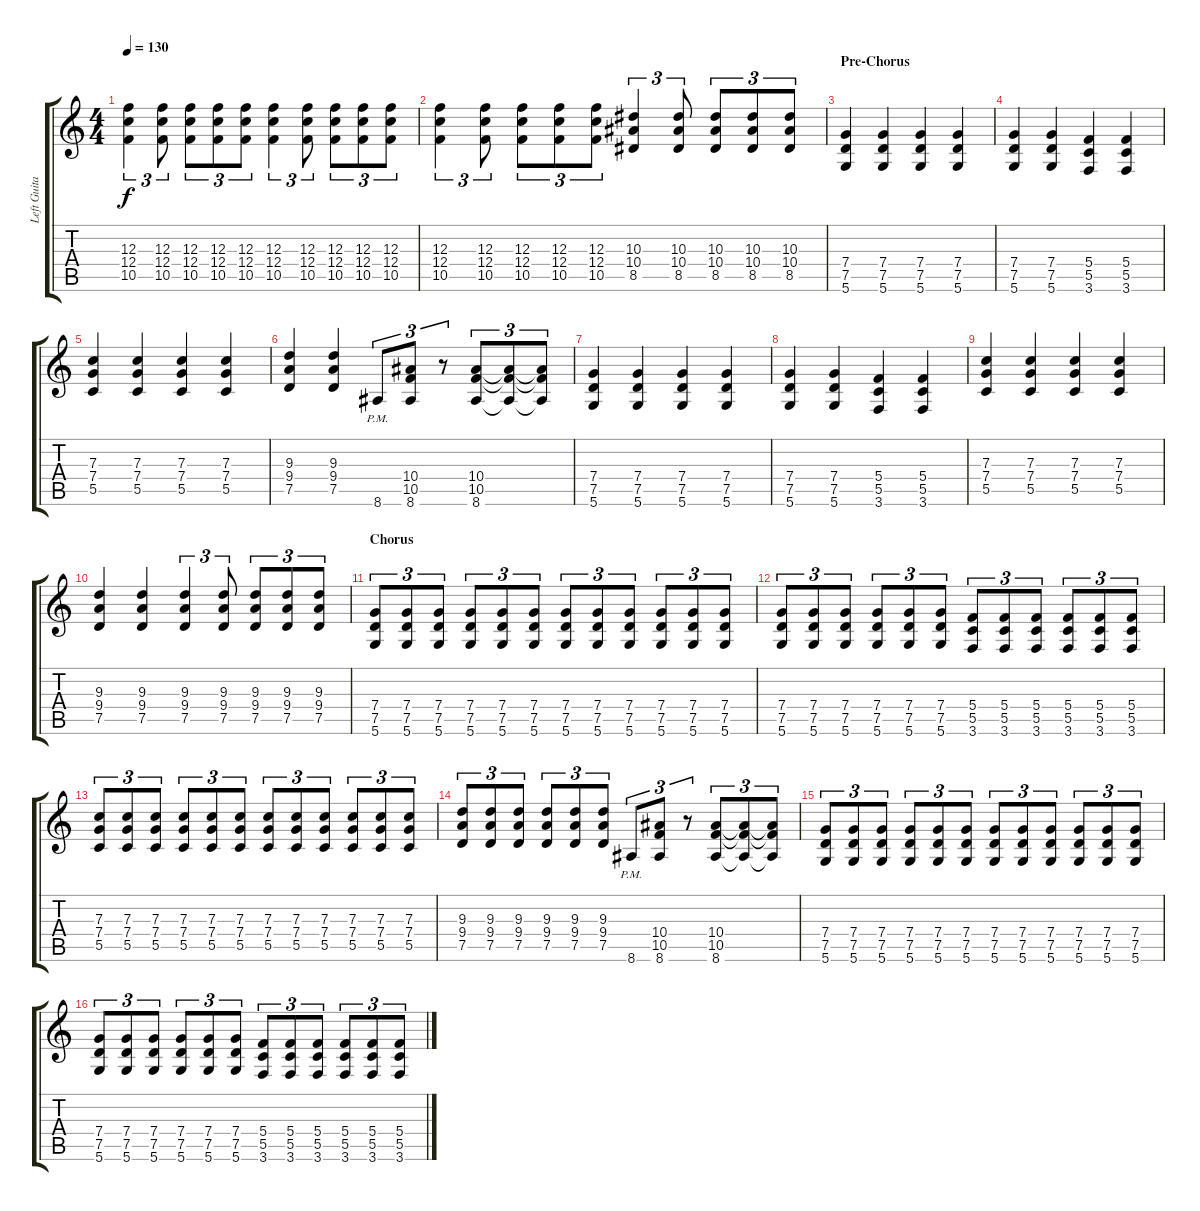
\track ("Left Guitar" "Left Guita") {instrument distortionguitar}
\staff {score tabs}
\tuning (D4 A3 F3 C3 G2 D2) {hide}
\ts (4 4)
\tempo 130
\clef g2
\ks c
(12.3 12.4 10.5).4{tu (3 2) dy f} (12.3 12.4 10.5).8{tu (3 2)} (12.3 12.4 10.5).8{tu (3 2)} (12.3 12.4 10.5).8{tu (3 2)} (12.3 12.4 10.5).8{tu (3 2)} (12.3 12.4 10.5).4{tu (3 2)} (12.3 12.4 10.5).8{tu (3 2)} (12.3 12.4 10.5).8{tu (3 2)} (12.3 12.4 10.5).8{tu (3 2)} (12.3 12.4 10.5).8{tu (3 2)} |
(12.3 12.4 10.5).4{tu (3 2)} (12.3 12.4 10.5).8{tu (3 2)} (12.3 12.4 10.5).8{tu (3 2)} (12.3 12.4 10.5).8{tu (3 2)} (12.3 12.4 10.5).8{tu (3 2)} (10.3 10.4 8.5).4{tu (3 2)} (10.3 10.4 8.5).8{tu (3 2)} (10.3 10.4 8.5).8{tu (3 2)} (10.3 10.4 8.5).8{tu (3 2)} (10.3 10.4 8.5).8{tu (3 2)} |
\section ("" "Pre-Chorus")
(7.4 7.5 5.6).4 (7.4 7.5 5.6).4 (7.4 7.5 5.6).4 (7.4 7.5 5.6).4 |
(7.4 7.5 5.6).4 (7.4 7.5 5.6).4 (5.4 5.5 3.6).4 (5.4 5.5 3.6).4 |
(7.3 7.4 5.5).4 (7.3 7.4 5.5).4 (7.3 7.4 5.5).4 (7.3 7.4 5.5).4 |
(9.3 9.4 7.5).4 (9.3 9.4 7.5).4 8.6{pm}.8{tu (3 2)} (10.4 10.5 8.6).8{tu (3 2)} r.8{tu (3 2)} (10.4 10.5 8.6).8{tu (3 2)} (10.4{t} 10.5{t} 8.6{t}).8{tu (3 2)} (10.4{t} 10.5{t} 8.6{t}).8{tu (3 2)} |
(7.4 7.5 5.6).4 (7.4 7.5 5.6).4 (7.4 7.5 5.6).4 (7.4 7.5 5.6).4 |
(7.4 7.5 5.6).4 (7.4 7.5 5.6).4 (5.4 5.5 3.6).4 (5.4 5.5 3.6).4 |
(7.3 7.4 5.5).4 (7.3 7.4 5.5).4 (7.3 7.4 5.5).4 (7.3 7.4 5.5).4 |
(9.3 9.4 7.5).4 (9.3 9.4 7.5).4 (9.3 9.4 7.5).4{tu (3 2)} (9.3 9.4 7.5).8{tu (3 2)} (9.3 9.4 7.5).8{tu (3 2)} (9.3 9.4 7.5).8{tu (3 2)} (9.3 9.4 7.5).8{tu (3 2)} |
\section ("" "Chorus")
(7.4 7.5 5.6).8{tu (3 2)} (7.4 7.5 5.6).8{tu (3 2)} (7.4 7.5 5.6).8{tu (3 2)} (7.4 7.5 5.6).8{tu (3 2)} (7.4 7.5 5.6).8{tu (3 2)} (7.4 7.5 5.6).8{tu (3 2)} (7.4 7.5 5.6).8{tu (3 2)} (7.4 7.5 5.6).8{tu (3 2)} (7.4 7.5 5.6).8{tu (3 2)} (7.4 7.5 5.6).8{tu (3 2)} (7.4 7.5 5.6).8{tu (3 2)} (7.4 7.5 5.6).8{tu (3 2)} |
(7.4 7.5 5.6).8{tu (3 2)} (7.4 7.5 5.6).8{tu (3 2)} (7.4 7.5 5.6).8{tu (3 2)} (7.4 7.5 5.6).8{tu (3 2)} (7.4 7.5 5.6).8{tu (3 2)} (7.4 7.5 5.6).8{tu (3 2)} (5.4 5.5 3.6).8{tu (3 2)} (5.4 5.5 3.6).8{tu (3 2)} (5.4 5.5 3.6).8{tu (3 2)} (5.4 5.5 3.6).8{tu (3 2)} (5.4 5.5 3.6).8{tu (3 2)} (5.4 5.5 3.6).8{tu (3 2)} |
(7.3 7.4 5.5).8{tu (3 2)} (7.3 7.4 5.5).8{tu (3 2)} (7.3 7.4 5.5).8{tu (3 2)} (7.3 7.4 5.5).8{tu (3 2)} (7.3 7.4 5.5).8{tu (3 2)} (7.3 7.4 5.5).8{tu (3 2)} (7.3 7.4 5.5).8{tu (3 2)} (7.3 7.4 5.5).8{tu (3 2)} (7.3 7.4 5.5).8{tu (3 2)} (7.3 7.4 5.5).8{tu (3 2)} (7.3 7.4 5.5).8{tu (3 2)} (7.3 7.4 5.5).8{tu (3 2)} |
(9.3 9.4 7.5).8{tu (3 2)} (9.3 9.4 7.5).8{tu (3 2)} (9.3 9.4 7.5).8{tu (3 2)} (9.3 9.4 7.5).8{tu (3 2)} (9.3 9.4 7.5).8{tu (3 2)} (9.3 9.4 7.5).8{tu (3 2)} 8.6{pm}.8{tu (3 2)} (10.4 10.5 8.6).8{tu (3 2)} r.8{tu (3 2)} (10.4 10.5 8.6).8{tu (3 2)} (10.4{t} 10.5{t} 8.6{t}).8{tu (3 2)} (10.4{t} 10.5{t} 8.6{t}).8{tu (3 2)} |
(7.4 7.5 5.6).8{tu (3 2)} (7.4 7.5 5.6).8{tu (3 2)} (7.4 7.5 5.6).8{tu (3 2)} (7.4 7.5 5.6).8{tu (3 2)} (7.4 7.5 5.6).8{tu (3 2)} (7.4 7.5 5.6).8{tu (3 2)} (7.4 7.5 5.6).8{tu (3 2)} (7.4 7.5 5.6).8{tu (3 2)} (7.4 7.5 5.6).8{tu (3 2)} (7.4 7.5 5.6).8{tu (3 2)} (7.4 7.5 5.6).8{tu (3 2)} (7.4 7.5 5.6).8{tu (3 2)} |
(7.4 7.5 5.6).8{tu (3 2)} (7.4 7.5 5.6).8{tu (3 2)} (7.4 7.5 5.6).8{tu (3 2)} (7.4 7.5 5.6).8{tu (3 2)} (7.4 7.5 5.6).8{tu (3 2)} (7.4 7.5 5.6).8{tu (3 2)} (5.4 5.5 3.6).8{tu (3 2)} (5.4 5.5 3.6).8{tu (3 2)} (5.4 5.5 3.6).8{tu (3 2)} (5.4 5.5 3.6).8{tu (3 2)} (5.4 5.5 3.6).8{tu (3 2)} (5.4 5.5 3.6).8{tu (3 2)}
